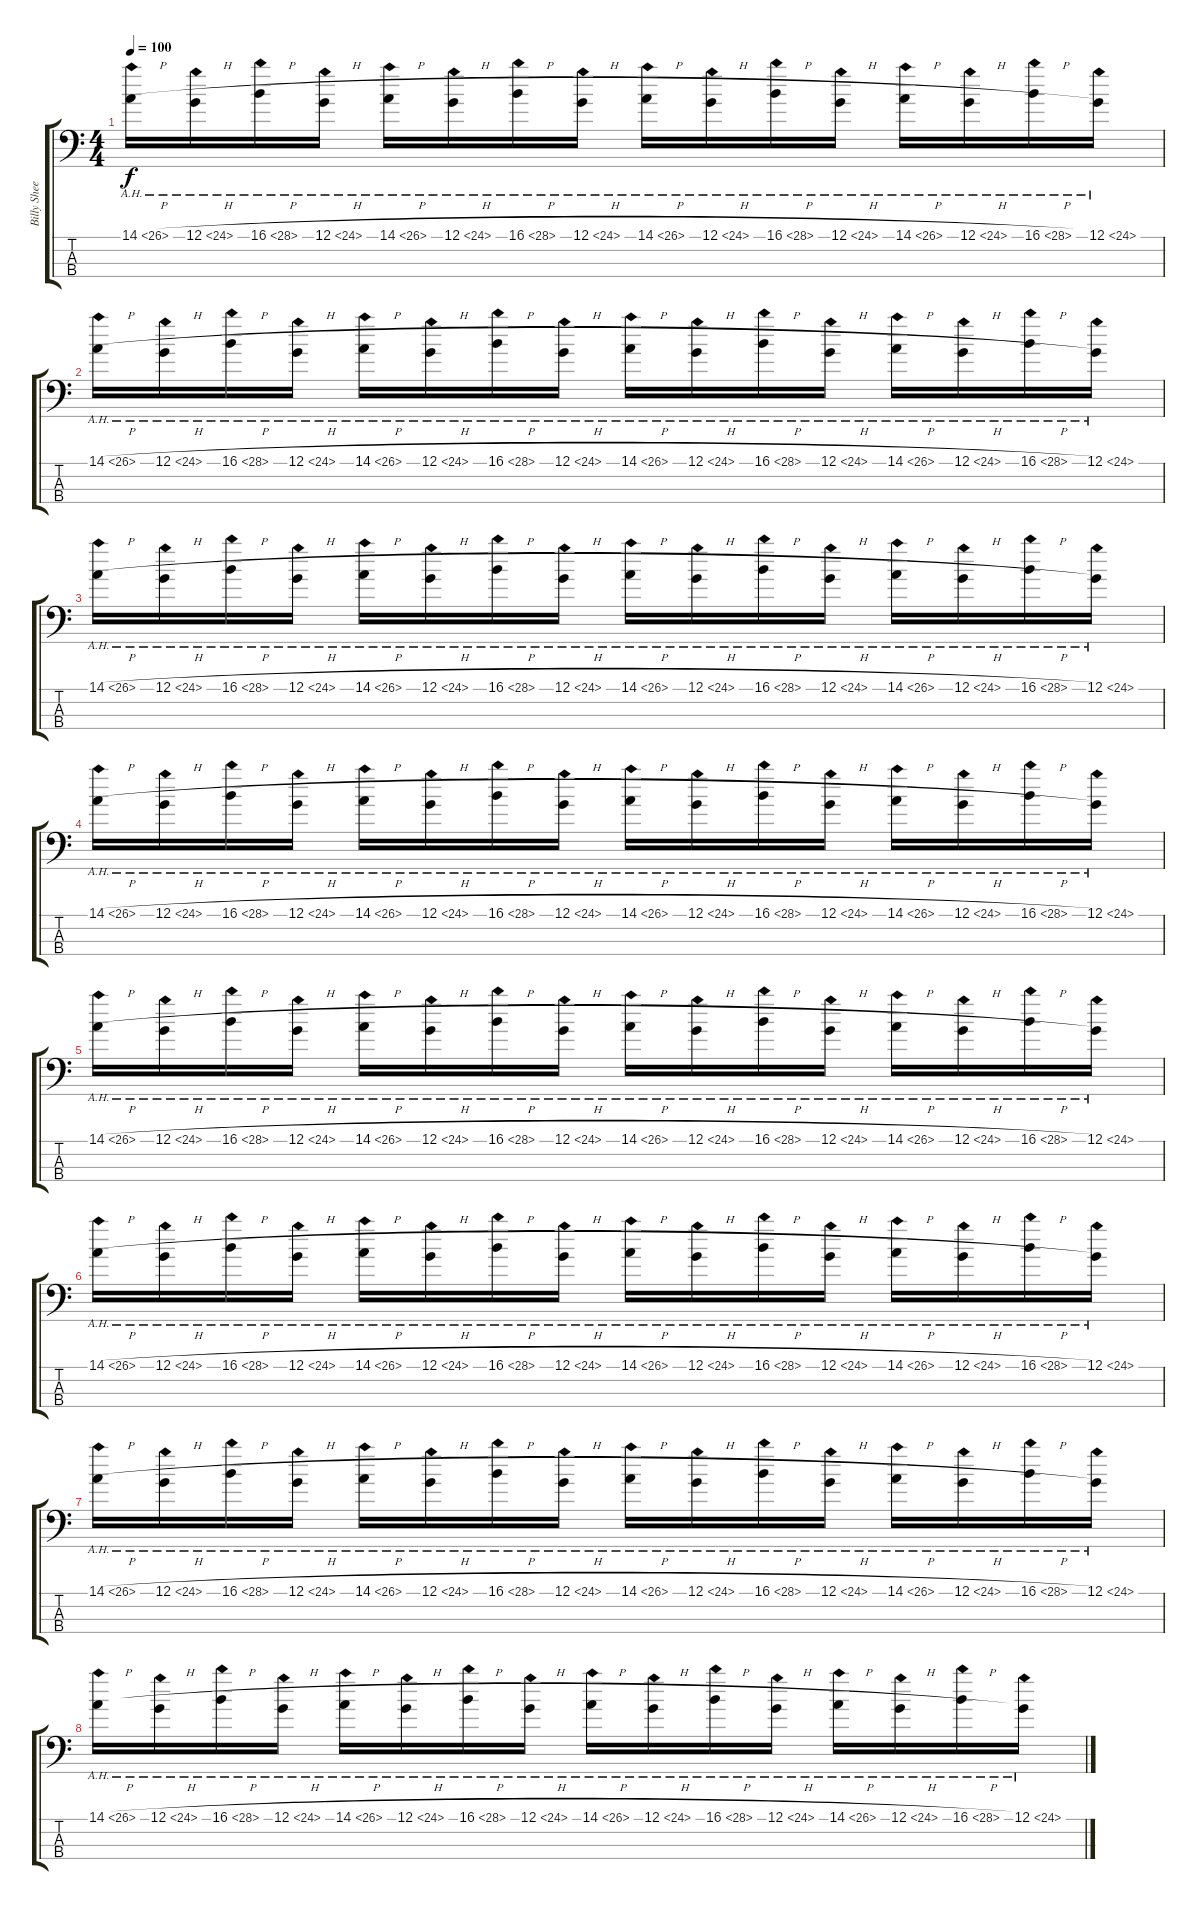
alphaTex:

\track ("Billy Sheehan" "Billy Shee") {instrument electricbassfinger}
\staff {score tabs}
\tuning (G2 D2 A1 E1) {hide}
\ts (4 4)
\tempo 100
\clef f4
\ks c
14.1{ah 12 h}.16{dy f} 12.1{ah 12 h}.16 16.1{ah 12 h}.16 12.1{ah 12 h}.16 14.1{ah 12 h}.16 12.1{ah 12 h}.16 16.1{ah 12 h}.16 12.1{ah 12 h}.16 14.1{ah 12 h}.16 12.1{ah 12 h}.16 16.1{ah 12 h}.16 12.1{ah 12 h}.16 14.1{ah 12 h}.16 12.1{ah 12 h}.16 16.1{ah 12 h}.16 12.1{ah 12}.16 |
14.1{ah 12 h}.16 12.1{ah 12 h}.16 16.1{ah 12 h}.16 12.1{ah 12 h}.16 14.1{ah 12 h}.16 12.1{ah 12 h}.16 16.1{ah 12 h}.16 12.1{ah 12 h}.16 14.1{ah 12 h}.16 12.1{ah 12 h}.16 16.1{ah 12 h}.16 12.1{ah 12 h}.16 14.1{ah 12 h}.16 12.1{ah 12 h}.16 16.1{ah 12 h}.16 12.1{ah 12}.16 |
14.1{ah 12 h}.16 12.1{ah 12 h}.16 16.1{ah 12 h}.16 12.1{ah 12 h}.16 14.1{ah 12 h}.16 12.1{ah 12 h}.16 16.1{ah 12 h}.16 12.1{ah 12 h}.16 14.1{ah 12 h}.16 12.1{ah 12 h}.16 16.1{ah 12 h}.16 12.1{ah 12 h}.16 14.1{ah 12 h}.16 12.1{ah 12 h}.16 16.1{ah 12 h}.16 12.1{ah 12}.16 |
14.1{ah 12 h}.16 12.1{ah 12 h}.16 16.1{ah 12 h}.16 12.1{ah 12 h}.16 14.1{ah 12 h}.16 12.1{ah 12 h}.16 16.1{ah 12 h}.16 12.1{ah 12 h}.16 14.1{ah 12 h}.16 12.1{ah 12 h}.16 16.1{ah 12 h}.16 12.1{ah 12 h}.16 14.1{ah 12 h}.16 12.1{ah 12 h}.16 16.1{ah 12 h}.16 12.1{ah 12}.16 |
14.1{ah 12 h}.16 12.1{ah 12 h}.16 16.1{ah 12 h}.16 12.1{ah 12 h}.16 14.1{ah 12 h}.16 12.1{ah 12 h}.16 16.1{ah 12 h}.16 12.1{ah 12 h}.16 14.1{ah 12 h}.16 12.1{ah 12 h}.16 16.1{ah 12 h}.16 12.1{ah 12 h}.16 14.1{ah 12 h}.16 12.1{ah 12 h}.16 16.1{ah 12 h}.16 12.1{ah 12}.16 |
14.1{ah 12 h}.16 12.1{ah 12 h}.16 16.1{ah 12 h}.16 12.1{ah 12 h}.16 14.1{ah 12 h}.16 12.1{ah 12 h}.16 16.1{ah 12 h}.16 12.1{ah 12 h}.16 14.1{ah 12 h}.16 12.1{ah 12 h}.16 16.1{ah 12 h}.16 12.1{ah 12 h}.16 14.1{ah 12 h}.16 12.1{ah 12 h}.16 16.1{ah 12 h}.16 12.1{ah 12}.16 |
14.1{ah 12 h}.16 12.1{ah 12 h}.16 16.1{ah 12 h}.16 12.1{ah 12 h}.16 14.1{ah 12 h}.16 12.1{ah 12 h}.16 16.1{ah 12 h}.16 12.1{ah 12 h}.16 14.1{ah 12 h}.16 12.1{ah 12 h}.16 16.1{ah 12 h}.16 12.1{ah 12 h}.16 14.1{ah 12 h}.16 12.1{ah 12 h}.16 16.1{ah 12 h}.16 12.1{ah 12}.16 |
14.1{ah 12 h}.16 12.1{ah 12 h}.16 16.1{ah 12 h}.16 12.1{ah 12 h}.16 14.1{ah 12 h}.16 12.1{ah 12 h}.16 16.1{ah 12 h}.16 12.1{ah 12 h}.16 14.1{ah 12 h}.16 12.1{ah 12 h}.16 16.1{ah 12 h}.16 12.1{ah 12 h}.16 14.1{ah 12 h}.16 12.1{ah 12 h}.16 16.1{ah 12 h}.16 12.1{ah 12}.16
